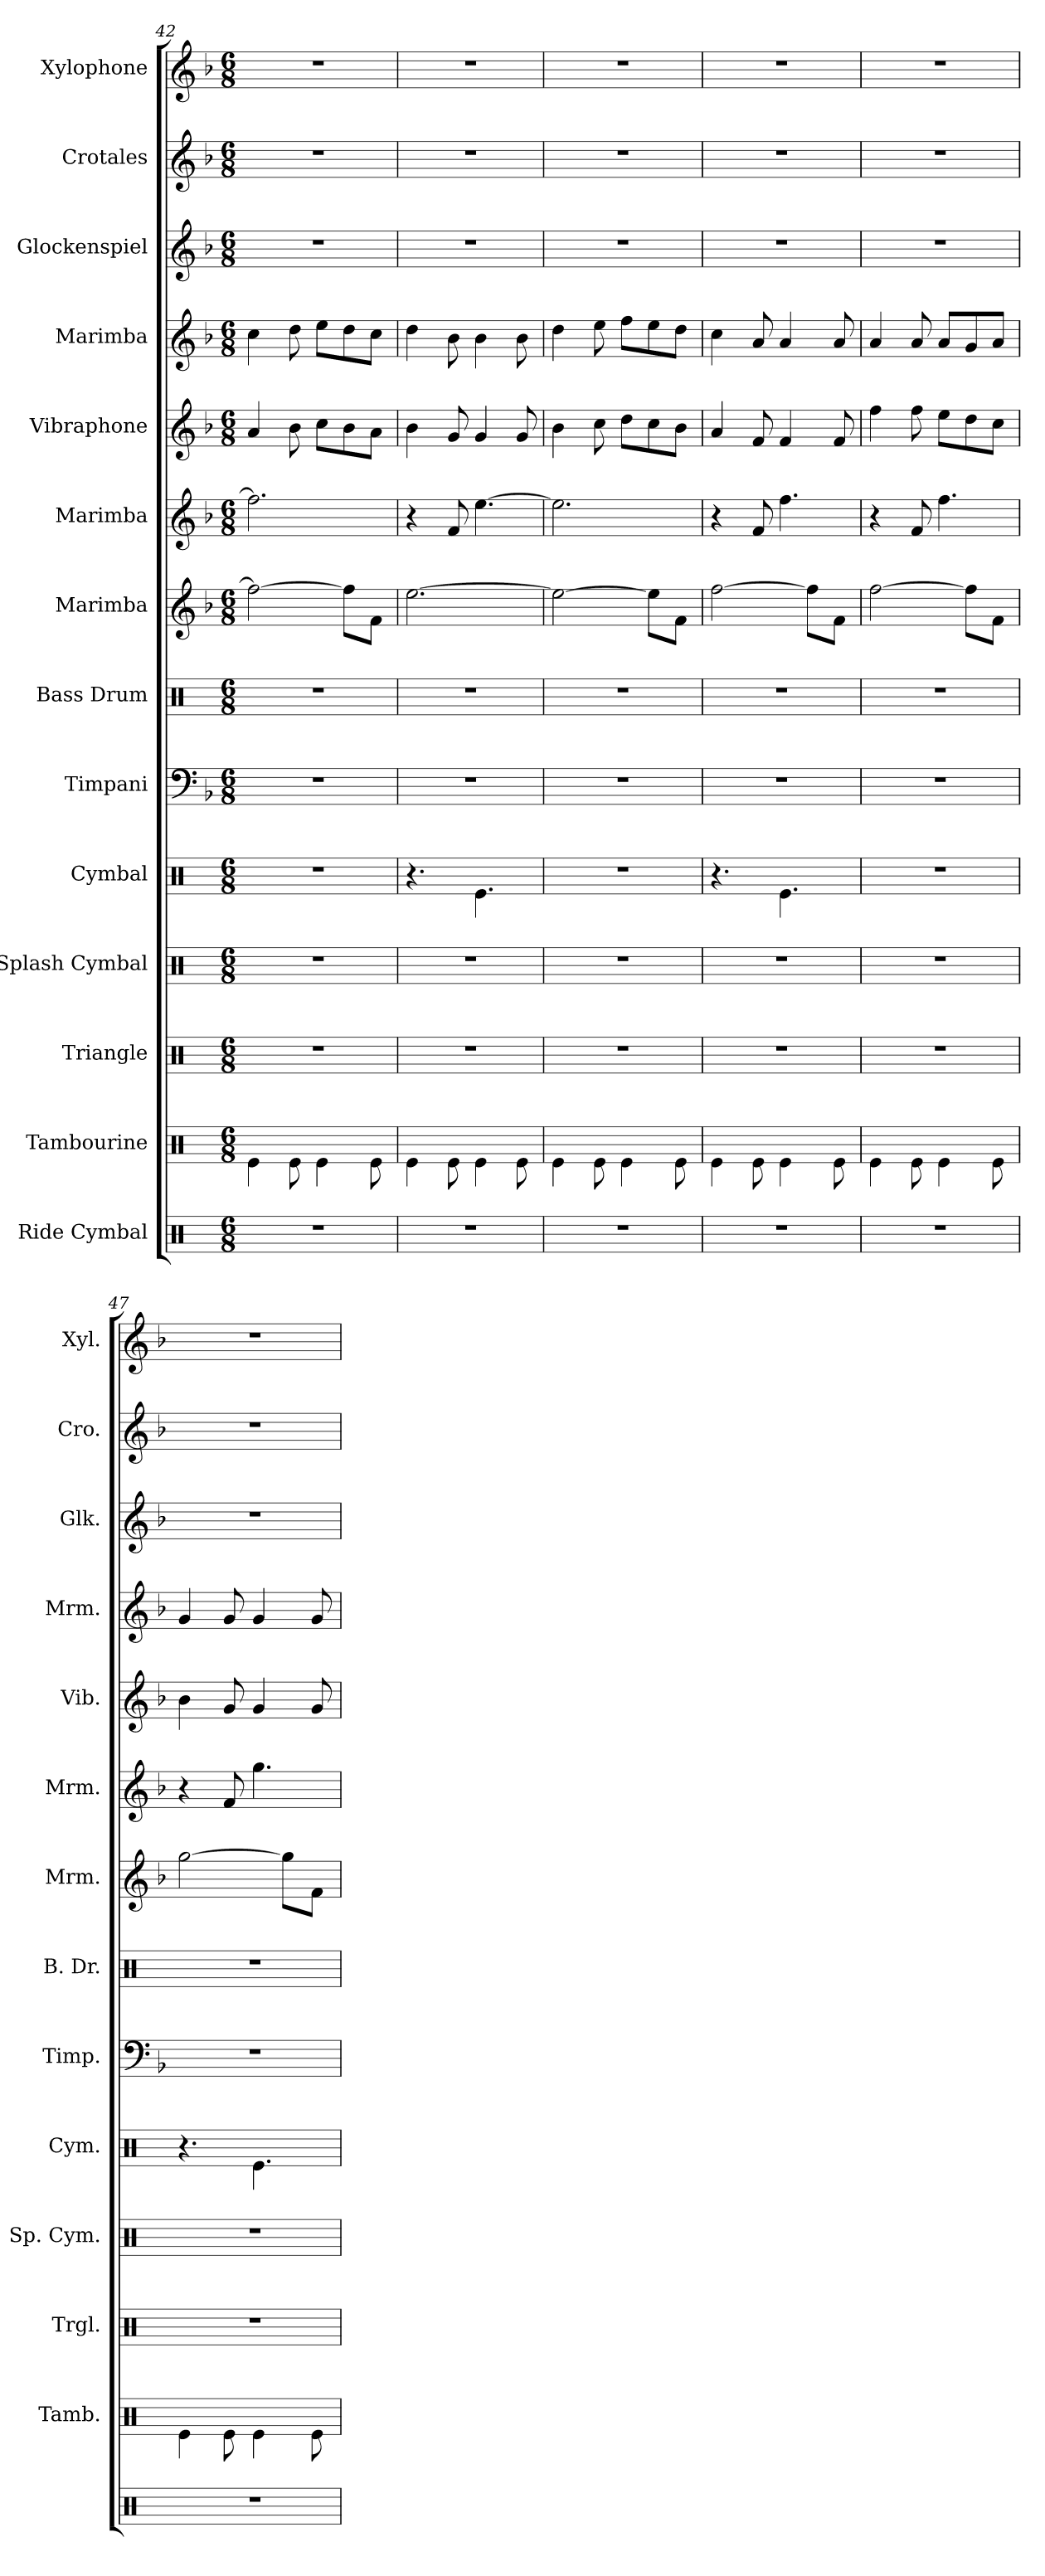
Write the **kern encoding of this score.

**kern	**kern	**kern	**kern	**kern	**kern	**kern	**kern	**kern	**kern	**kern	**kern	**kern	**kern
*part14	*part13	*part12	*part11	*part10	*part9	*part8	*part7	*part6	*part5	*part4	*part3	*part2	*part1
*staff14	*staff13	*staff12	*staff11	*staff10	*staff9	*staff8	*staff7	*staff6	*staff5	*staff4	*staff3	*staff2	*staff1
*I"Ride Cymbal	*I"Tambourine	*I"Triangle	*I"Splash Cymbal	*I"Cymbal	*I"Timpani	*I"Bass Drum	*I"Marimba	*I"Marimba	*I"Vibraphone	*I"Marimba	*I"Glockenspiel	*I"Crotales	*I"Xylophone
*	*I'Tamb.	*I'Trgl.	*I'Sp. Cym.	*I'Cym.	*I'Timp.	*I'B. Dr.	*I'Mrm.	*I'Mrm.	*I'Vib.	*I'Mrm.	*I'Glk.	*I'Cro.	*I'Xyl.
*clefX	*clefX	*clefX	*clefX	*clefX	*clefF4	*clefX	*clefG2	*clefG2	*clefG2	*clefG2	*clefG2	*clefG2	*clefG2
*	*	*	*	*	*	*	*	*	*	*	*ITrd-14c-24	*ITrd-14c-24	*ITrd-7c-12
*k[]	*k[]	*k[]	*k[]	*k[]	*k[b-]	*k[]	*k[b-]	*k[b-]	*k[b-]	*k[b-]	*k[b-]	*k[b-]	*k[b-]
*M6/8	*M6/8	*M6/8	*M6/8	*M6/8	*M6/8	*M6/8	*M6/8	*M6/8	*M6/8	*M6/8	*M6/8	*M6/8	*M6/8
=42	=42	=42	=42	=42	=42	=42	=42	=42	=42	=42	=42	=42	=42
2.r	4Re\	2.r	2.r	2.r	2.r	2.r	2ff\_	2.ff\]	4a/	4cc\	2.r	2.r	2.r
.	8Re\	.	.	.	.	.	.	.	8b-\	8dd\	.	.	.
.	4Re\	.	.	.	.	.	.	.	8cc\L	8ee\L	.	.	.
.	.	.	.	.	.	.	8ff\L]	.	8b-\	8dd\	.	.	.
.	8Re\	.	.	.	.	.	8f\J	.	8a\J	8cc\J	.	.	.
=43	=43	=43	=43	=43	=43	=43	=43	=43	=43	=43	=43	=43	=43
2.r	4Re\	2.r	2.r	4.r	2.r	2.r	[2.ee\	4r	4b-\	4dd\	2.r	2.r	2.r
.	8Re\	.	.	.	.	.	.	8f/	8g/	8b-\	.	.	.
.	4Re\	.	.	4.Re\	.	.	.	[4.ee\	4g/	4b-\	.	.	.
.	8Re\	.	.	.	.	.	.	.	8g/	8b-\	.	.	.
=44	=44	=44	=44	=44	=44	=44	=44	=44	=44	=44	=44	=44	=44
2.r	4Re\	2.r	2.r	2.r	2.r	2.r	2ee\_	2.ee\]	4b-\	4dd\	2.r	2.r	2.r
.	8Re\	.	.	.	.	.	.	.	8cc\	8ee\	.	.	.
.	4Re\	.	.	.	.	.	.	.	8dd\L	8ff\L	.	.	.
.	.	.	.	.	.	.	8ee\L]	.	8cc\	8ee\	.	.	.
.	8Re\	.	.	.	.	.	8f\J	.	8b-\J	8dd\J	.	.	.
!!LO:PB:g=z
=45	=45	=45	=45	=45	=45	=45	=45	=45	=45	=45	=45	=45	=45
2.r	4Re\	2.r	2.r	4.r	2.r	2.r	[2ff\	4r	4a/	4cc\	2.r	2.r	2.r
.	8Re\	.	.	.	.	.	.	8f/	8f/	8a/	.	.	.
.	4Re\	.	.	4.Re\	.	.	.	4.ff\	4f/	4a/	.	.	.
.	.	.	.	.	.	.	8ff\L]	.	.	.	.	.	.
.	8Re\	.	.	.	.	.	8f\J	.	8f/	8a/	.	.	.
=46	=46	=46	=46	=46	=46	=46	=46	=46	=46	=46	=46	=46	=46
2.r	4Re\	2.r	2.r	2.r	2.r	2.r	[2ff\	4r	4ff\	4a/	2.r	2.r	2.r
.	8Re\	.	.	.	.	.	.	8f/	8ff\	8a/	.	.	.
.	4Re\	.	.	.	.	.	.	4.ff\	8ee\L	8a/L	.	.	.
.	.	.	.	.	.	.	8ff\L]	.	8dd\	8g/	.	.	.
.	8Re\	.	.	.	.	.	8f\J	.	8cc\J	8a/J	.	.	.
=47	=47	=47	=47	=47	=47	=47	=47	=47	=47	=47	=47	=47	=47
2.r	4Re\	2.r	2.r	4.r	2.r	2.r	[2gg\	4r	4b-\	4g/	2.r	2.r	2.r
.	8Re\	.	.	.	.	.	.	8f/	8g/	8g/	.	.	.
.	4Re\	.	.	4.Re\	.	.	.	4.gg\	4g/	4g/	.	.	.
.	.	.	.	.	.	.	8gg\L]	.	.	.	.	.	.
.	8Re\	.	.	.	.	.	8f\J	.	8g/	8g/	.	.	.
=	=	=	=	=	=	=	=	=	=	=	=	=	=
*-	*-	*-	*-	*-	*-	*-	*-	*-	*-	*-	*-	*-	*-
